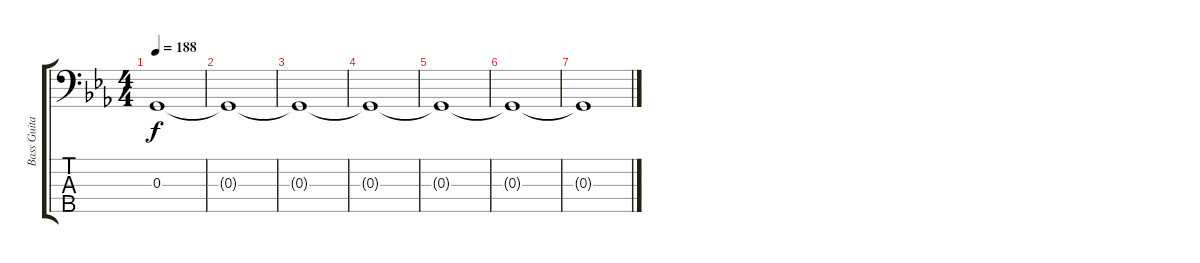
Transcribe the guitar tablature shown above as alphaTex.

\track ("Bass Guitar" "Bass Guita") {instrument electricbassfinger}
\staff {score tabs}
\tuning (F2 C2 G1 C1 G0) {hide}
\ts (4 4)
\tempo 188
\clef f4
\ks eb
0.3{t}.1{dy f} |
0.3{t}.1 |
0.3{t}.1 |
0.3{t}.1{volume 0} |
0.3{t}.1 |
0.3{t}.1 |
0.3{t}.1
